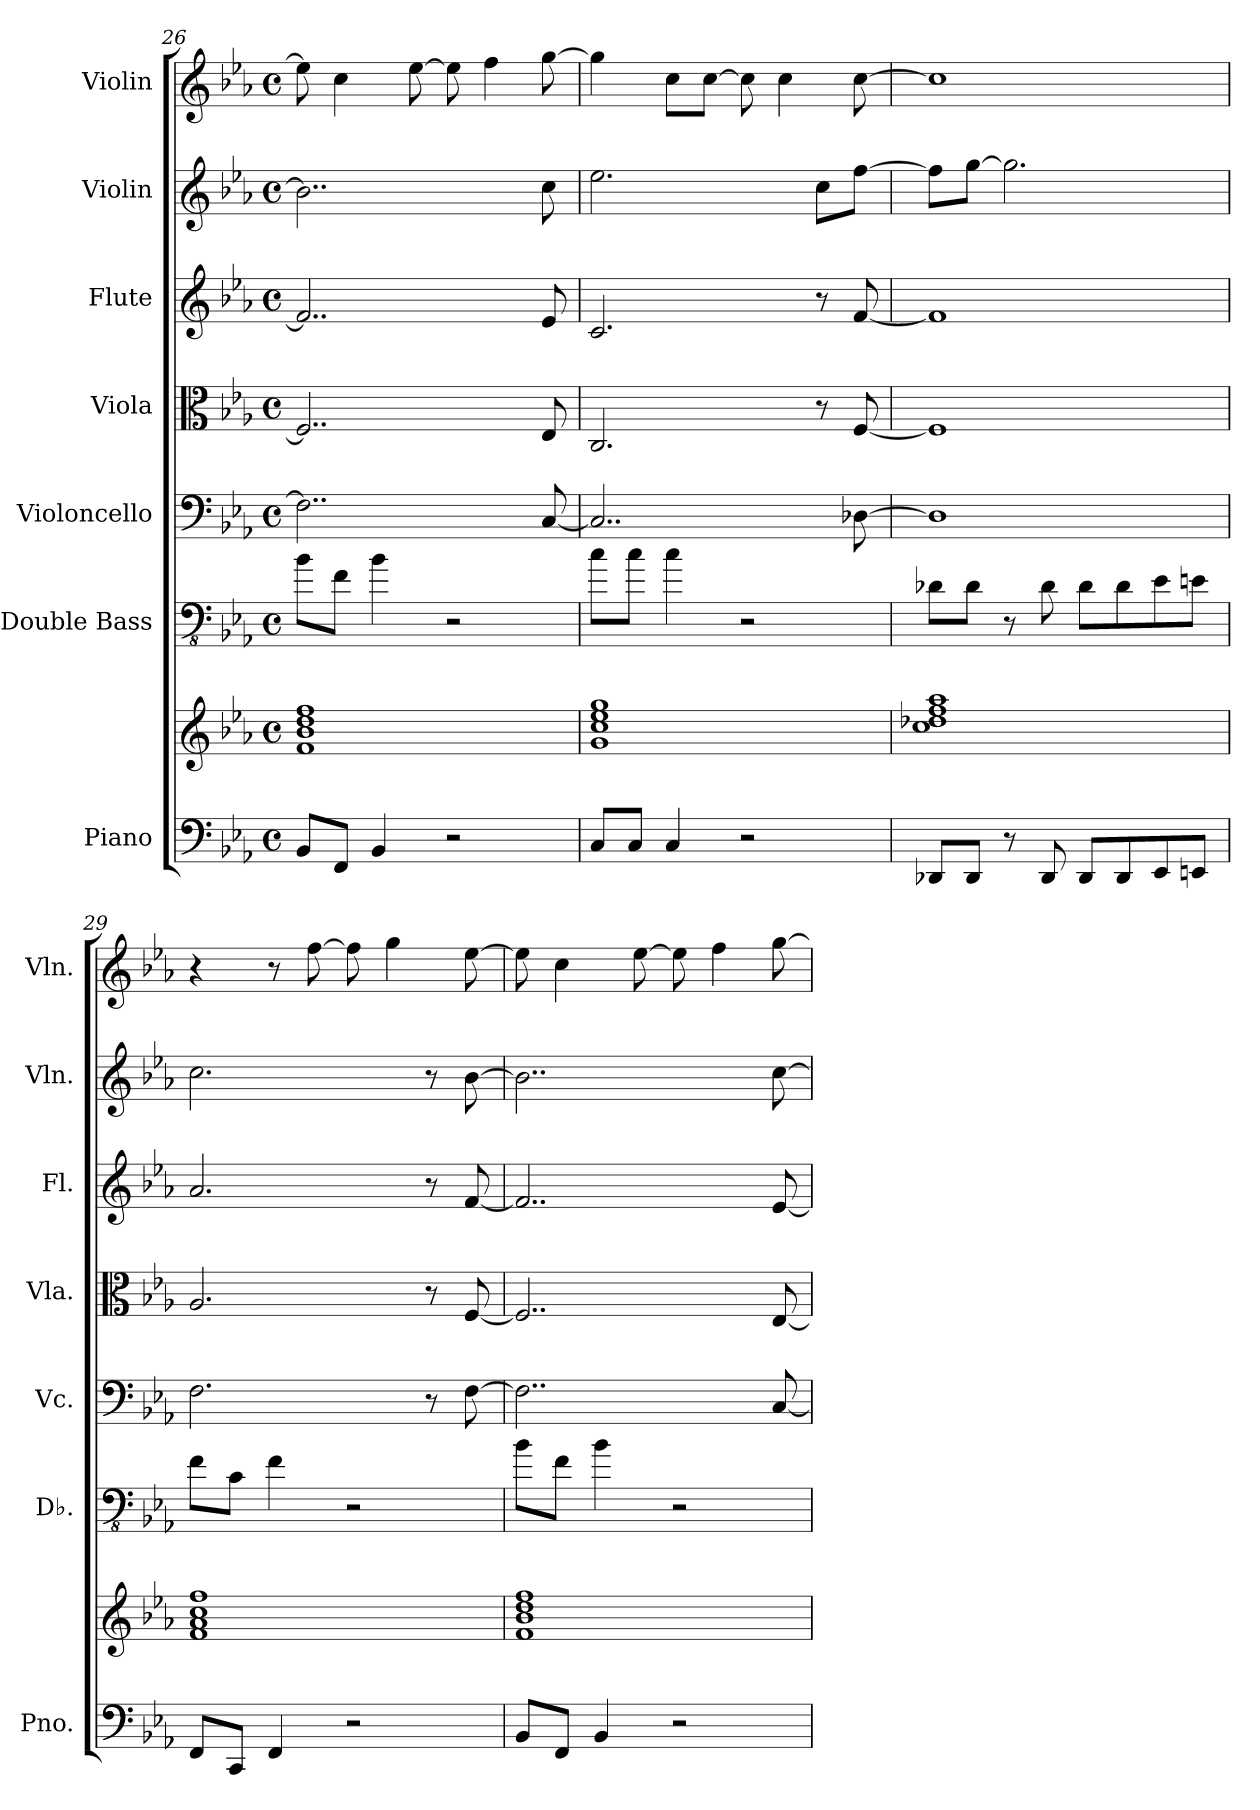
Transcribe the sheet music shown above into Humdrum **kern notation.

**kern	**kern	**kern	**kern	**kern	**kern	**kern	**kern
*part7	*part7	*part6	*part5	*part4	*part3	*part2	*part1
*staff8	*staff7	*staff6	*staff5	*staff4	*staff3	*staff2	*staff1
*I"Piano	*	*I"Double Bass	*I"Violoncello	*I"Viola	*I"Flute	*I"Violin	*I"Violin
*I'Pno.	*	*I'Db.	*I'Vc.	*I'Vla.	*I'Fl.	*I'Vln.	*I'Vln.
*clefF4	*clefG2	*clefFv4	*clefF4	*clefC3	*clefG2	*clefG2	*clefG2
*	*	*ITrd7c12	*	*	*	*	*
*k[b-e-a-]	*k[b-e-a-]	*k[b-e-a-]	*k[b-e-a-]	*k[b-e-a-]	*k[b-e-a-]	*k[b-e-a-]	*k[b-e-a-]
*M4/4	*M4/4	*M4/4	*M4/4	*M4/4	*M4/4	*M4/4	*M4/4
*met(c)	*met(c)	*met(c)	*met(c)	*met(c)	*met(c)	*met(c)	*met(c)
=26	=26	=26	=26	=26	=26	=26	=26
8BB-/L	1f 1b- 1dd 1ff	8BB-\L	2..F\]	2..F/]	2..f/]	2..b-\]	8ee-\]
8FF/J	.	8FF\J	.	.	.	.	4cc\
4BB-/	.	4BB-\	.	.	.	.	.
.	.	.	.	.	.	.	[8ee-\
2r	.	2r	.	.	.	.	8ee-\]
.	.	.	.	.	.	.	4ff\
.	.	.	[8C/	8E-/	8e-/	8cc\	[8gg\
=27	=27	=27	=27	=27	=27	=27	=27
8C/L	1g 1cc 1ee- 1gg	8C\L	2..C/]	2.C/	2.c/	2.ee-\	4gg\]
8C/J	.	8C\J	.	.	.	.	.
4C/	.	4C\	.	.	.	.	8cc\L
.	.	.	.	.	.	.	[8cc\J
2r	.	2r	.	.	.	.	8cc\]
.	.	.	.	.	.	.	4cc\
.	.	.	.	8r	8r	8cc\L	.
.	.	.	[8D-X\	[8F/	[8f/	[8ff\J	[8cc\
!!LO:PB:g=z
=28	=28	=28	=28	=28	=28	=28	=28
8DD-X/L	1cc 1dd-X 1ff 1aa-	8DD-X\L	1D-]	1F]	1f]	8ff\L]	1cc]
8DD-/J	.	8DD-\J	.	.	.	[8gg\J	.
8r	.	8r	.	.	.	2.gg\]	.
8DD-/	.	8DD-\	.	.	.	.	.
8DD-/L	.	8DD-\L	.	.	.	.	.
8DD-/	.	8DD-\	.	.	.	.	.
8EE-/	.	8EE-\	.	.	.	.	.
8EEn/J	.	8EEn\J	.	.	.	.	.
=29	=29	=29	=29	=29	=29	=29	=29
8FF/L	1f 1a- 1cc 1ff	8FF\L	2.F\	2.A-/	2.a-/	2.cc\	4r
8CC/J	.	8CC\J	.	.	.	.	.
4FF/	.	4FF\	.	.	.	.	8r
.	.	.	.	.	.	.	[8ff\
2r	.	2r	.	.	.	.	8ff\]
.	.	.	.	.	.	.	4gg\
.	.	.	8r	8r	8r	8r	.
.	.	.	[8F\	[8F/	[8f/	[8b-\	[8ee-\
=30	=30	=30	=30	=30	=30	=30	=30
8BB-/L	1f 1b- 1dd 1ff	8BB-\L	2..F\]	2..F/]	2..f/]	2..b-\]	8ee-\]
8FF/J	.	8FF\J	.	.	.	.	4cc\
4BB-/	.	4BB-\	.	.	.	.	.
.	.	.	.	.	.	.	[8ee-\
2r	.	2r	.	.	.	.	8ee-\]
.	.	.	.	.	.	.	4ff\
.	.	.	[8C/	[8E-/	[8e-/	[8cc\	[8gg\
=	=	=	=	=	=	=	=
*-	*-	*-	*-	*-	*-	*-	*-
